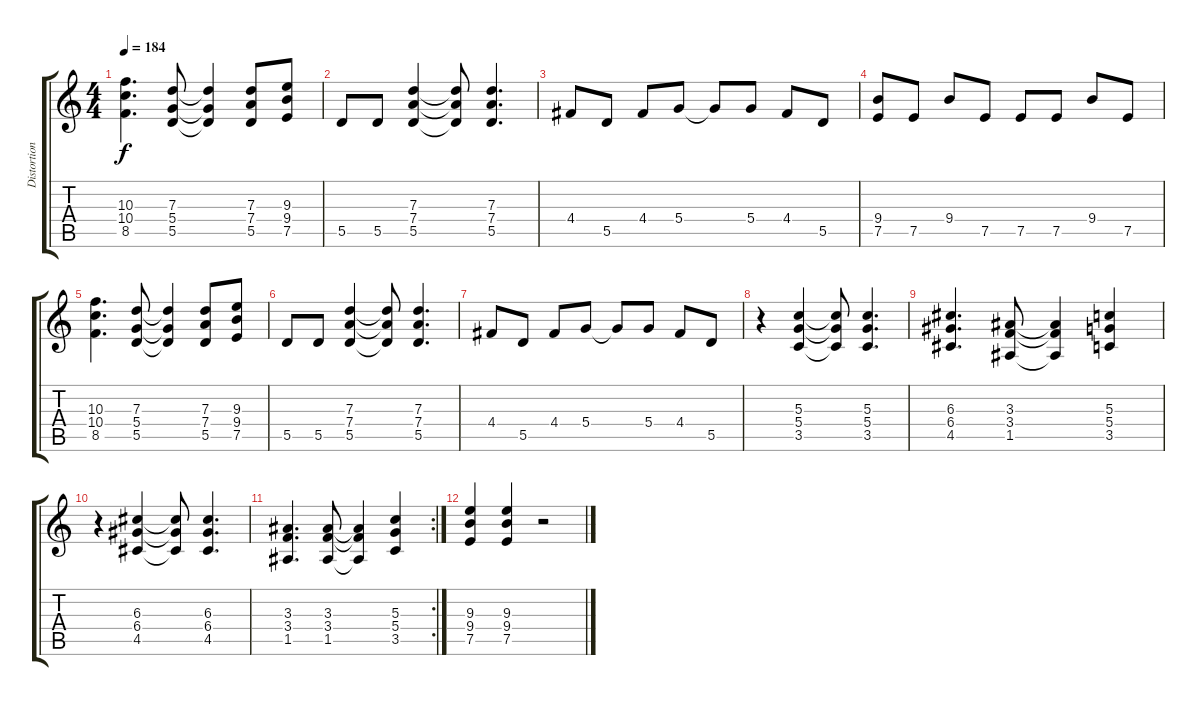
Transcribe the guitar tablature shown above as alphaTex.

\track ("Distortion Guitar" "Distortion") {instrument distortionguitar}
\staff {score tabs}
\tuning (E4 B3 G3 D3 A2 E2) {hide}
\ts (4 4)
\tempo 184
\clef g2
\ks c
(10.3 10.4 8.5).4{d dy f} (7.3 5.4 5.5).8 (7.3{t} 5.4{t} 5.5{t}).4 (7.3 7.4 5.5).8 (9.3 9.4 7.5).8 |
5.5.8 5.5.8 (7.3 7.4 5.5).4 (7.3{t} 7.4{t} 5.5{t}).8 (7.3 7.4 5.5).4{d} |
4.4.8 5.5.8 4.4.8 5.4.8 5.4{t}.8 5.4.8 4.4.8 5.5.8 |
(9.4 7.5).8 7.5.8 9.4.8 7.5.8 7.5.8 7.5.8 9.4.8 7.5.8 |
(10.3 10.4 8.5).4{d} (7.3 5.4 5.5).8 (7.3{t} 5.4{t} 5.5{t}).4 (7.3 7.4 5.5).8 (9.3 9.4 7.5).8 |
5.5.8 5.5.8 (7.3 7.4 5.5).4 (7.3{t} 7.4{t} 5.5{t}).8 (7.3 7.4 5.5).4{d} |
4.4.8 5.5.8 4.4.8 5.4.8 5.4{t}.8 5.4.8 4.4.8 5.5.8 |
r.4 (5.3 5.4 3.5).4 (5.3{t} 5.4{t} 3.5{t}).8 (5.3 5.4 3.5).4{d} |
(6.3 6.4 4.5).4{d} (3.3 3.4 1.5).8 (3.3{t} 3.4{t} 1.5{t}).4 (5.3 5.4 3.5).4 |
r.4 (6.3 6.4 4.5).4 (6.3{t} 6.4{t} 4.5{t}).8 (6.3 6.4 4.5).4{d} |
\rc 2
(3.3 3.4 1.5).4{d} (3.3 3.4 1.5).8 (3.3{t} 3.4{t} 1.5{t}).4 (5.3 5.4 3.5).4 |
(9.3 9.4 7.5).4 (9.3 9.4 7.5).4 r.2
